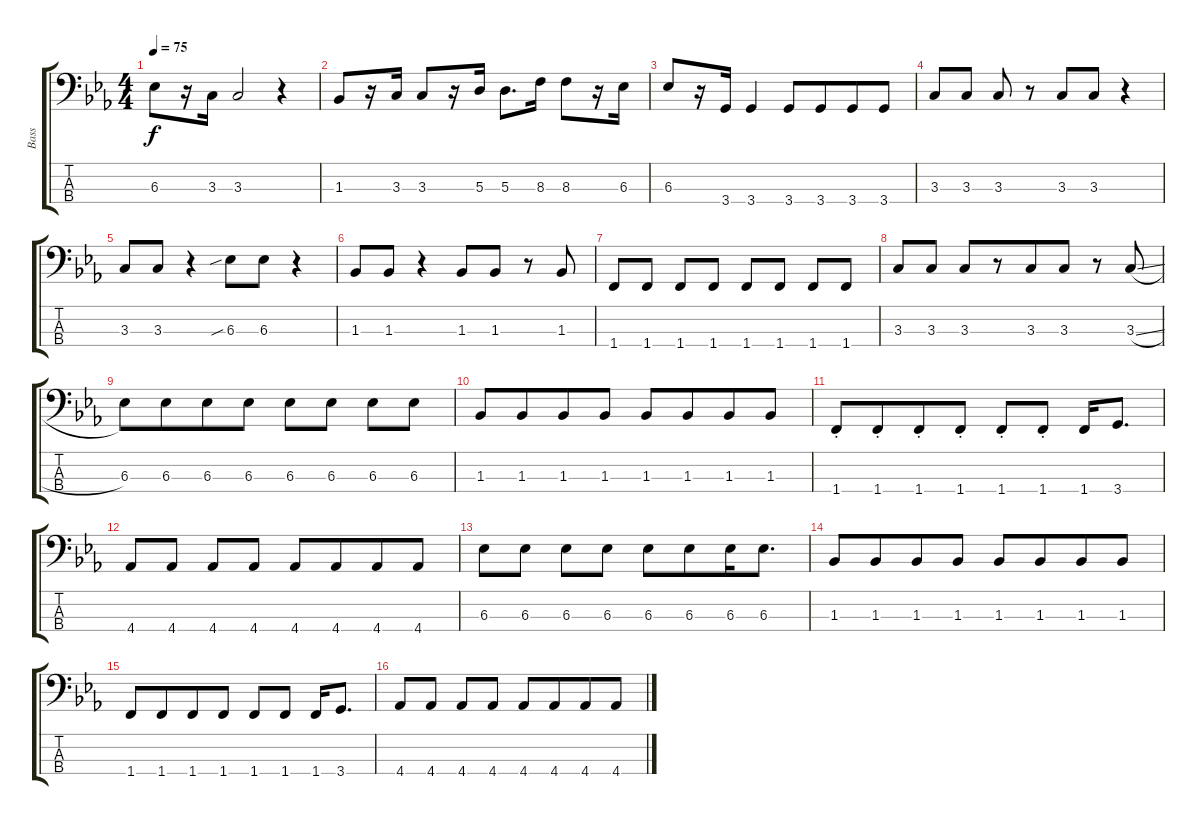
\track ("Bass" "Bass") {instrument electricbassfinger}
\staff {score tabs}
\tuning (G2 D2 A1 E1) {hide}
\ts (4 4)
\tempo 75
\clef f4
\ks eb
6.3.8{dy f} r.16 3.3.16 3.3.2{beam merge} r.4 |
1.3.8 r.16 3.3.16 3.3.8 r.16 5.3.16 5.3.8{d} 8.3.16 8.3.8 r.16 6.3.16 |
6.3.8 r.16 3.4.16 3.4.4 3.4.8 3.4.8{beam merge} 3.4.8 3.4.8 |
3.3.8 3.3.8 3.3.8 r.8 3.3.8 3.3.8 r.4 |
3.3.8 3.3.8 r.4 6.3{sib}.8 6.3.8 r.4 |
1.3.8 1.3.8 r.4 1.3.8 1.3.8 r.8 1.3.8 |
1.4.8 1.4.8 1.4.8 1.4.8 1.4.8 1.4.8 1.4.8 1.4.8 |
3.3.8 3.3.8 3.3.8{beam merge} r.8 3.3.8 3.3.8 r.8 3.3{sl}.8 |
6.3.8 6.3.8{beam merge} 6.3.8{beam merge} 6.3.8 6.3.8{beam merge} 6.3.8 6.3.8 6.3.8 |
1.3.8 1.3.8{beam merge} 1.3.8 1.3.8 1.3.8{beam merge} 1.3.8{beam merge} 1.3.8 1.3.8 |
1.4{st}.8 1.4{st}.8{beam merge} 1.4{st}.8 1.4{st}.8 1.4{st}.8{beam merge} 1.4{st}.8 1.4.16 3.4.8{d} |
4.4.8 4.4.8 4.4.8 4.4.8 4.4.8{beam merge} 4.4.8{beam merge} 4.4.8 4.4.8 |
6.3.8 6.3.8 6.3.8 6.3.8 6.3.8 6.3.8{beam merge} 6.3.16 6.3.8{d} |
1.3.8 1.3.8{beam merge} 1.3.8 1.3.8 1.3.8{beam merge} 1.3.8{beam merge} 1.3.8 1.3.8 |
1.4.8 1.4.8{beam merge} 1.4.8 1.4.8 1.4.8{beam merge} 1.4.8 1.4.16 3.4.8{d} |
4.4.8 4.4.8 4.4.8 4.4.8 4.4.8{beam merge} 4.4.8{beam merge} 4.4.8 4.4.8
